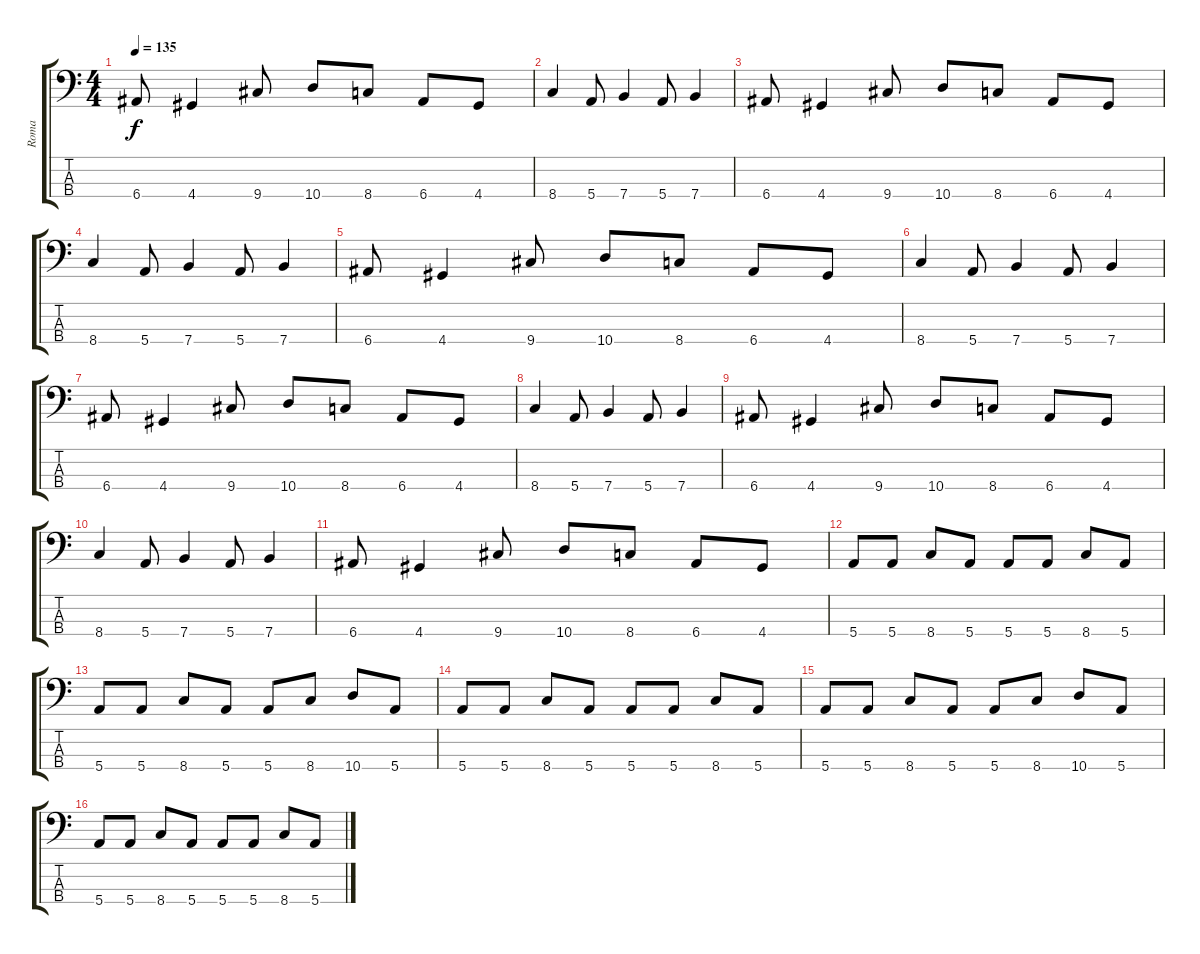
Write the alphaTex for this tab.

\track ("Roma" "Roma") {instrument slapbass1}
\staff {score tabs}
\tuning (G2 D2 A1 E1) {hide}
\ts (4 4)
\tempo 135
\clef f4
\ks c
6.4.8{dy f} 4.4.4 9.4.8 10.4.8 8.4.8 6.4.8 4.4.8 |
8.4.4 5.4.8 7.4.4 5.4.8 7.4.4 |
6.4.8 4.4.4 9.4.8 10.4.8 8.4.8 6.4.8 4.4.8 |
8.4.4 5.4.8 7.4.4 5.4.8 7.4.4 |
6.4.8 4.4.4 9.4.8 10.4.8 8.4.8 6.4.8 4.4.8 |
8.4.4 5.4.8 7.4.4 5.4.8 7.4.4 |
6.4.8 4.4.4 9.4.8 10.4.8 8.4.8 6.4.8 4.4.8 |
8.4.4 5.4.8 7.4.4 5.4.8 7.4.4 |
6.4.8 4.4.4 9.4.8 10.4.8 8.4.8 6.4.8 4.4.8 |
8.4.4 5.4.8 7.4.4 5.4.8 7.4.4 |
6.4.8 4.4.4 9.4.8 10.4.8 8.4.8 6.4.8 4.4.8 |
5.4.8 5.4.8 8.4.8 5.4.8 5.4.8 5.4.8 8.4.8 5.4.8 |
5.4.8 5.4.8 8.4.8 5.4.8 5.4.8 8.4.8 10.4.8 5.4.8 |
5.4.8 5.4.8 8.4.8 5.4.8 5.4.8 5.4.8 8.4.8 5.4.8 |
5.4.8 5.4.8 8.4.8 5.4.8 5.4.8 8.4.8 10.4.8 5.4.8 |
5.4.8 5.4.8 8.4.8 5.4.8 5.4.8 5.4.8 8.4.8 5.4.8
